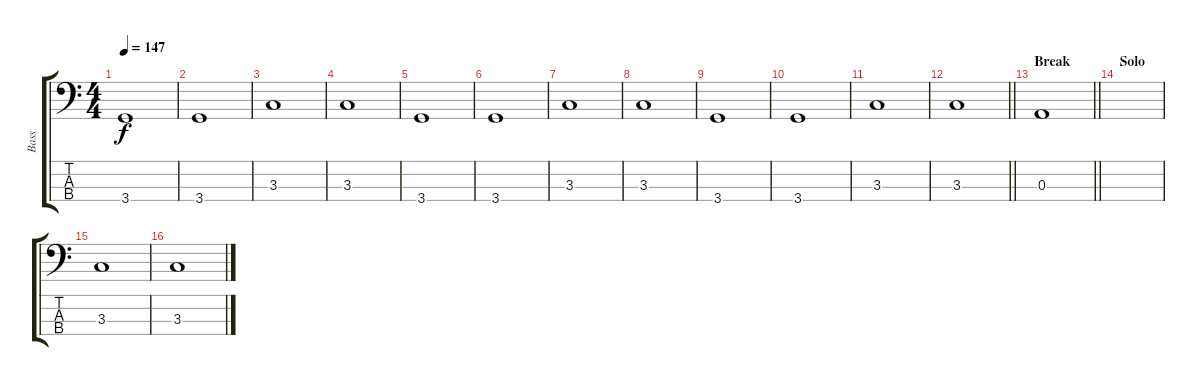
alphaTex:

\track ("Bass" "Bass") {instrument electricbassfinger}
\staff {score tabs}
\tuning (G2 D2 A1 E1) {hide}
\ts (4 4)
\tempo 147
\clef f4
\ks c
3.4.1{dy f} |
3.4.1 |
3.3.1 |
3.3.1 |
3.4.1 |
3.4.1 |
3.3.1 |
3.3.1 |
3.4.1 |
3.4.1 |
3.3.1 |
\barLineRight lightlight
3.3.1 |
\section ("" "Break")
\barLineRight lightlight
0.3.1 |
\section ("" "Solo")
|
3.3.1 |
3.3.1
